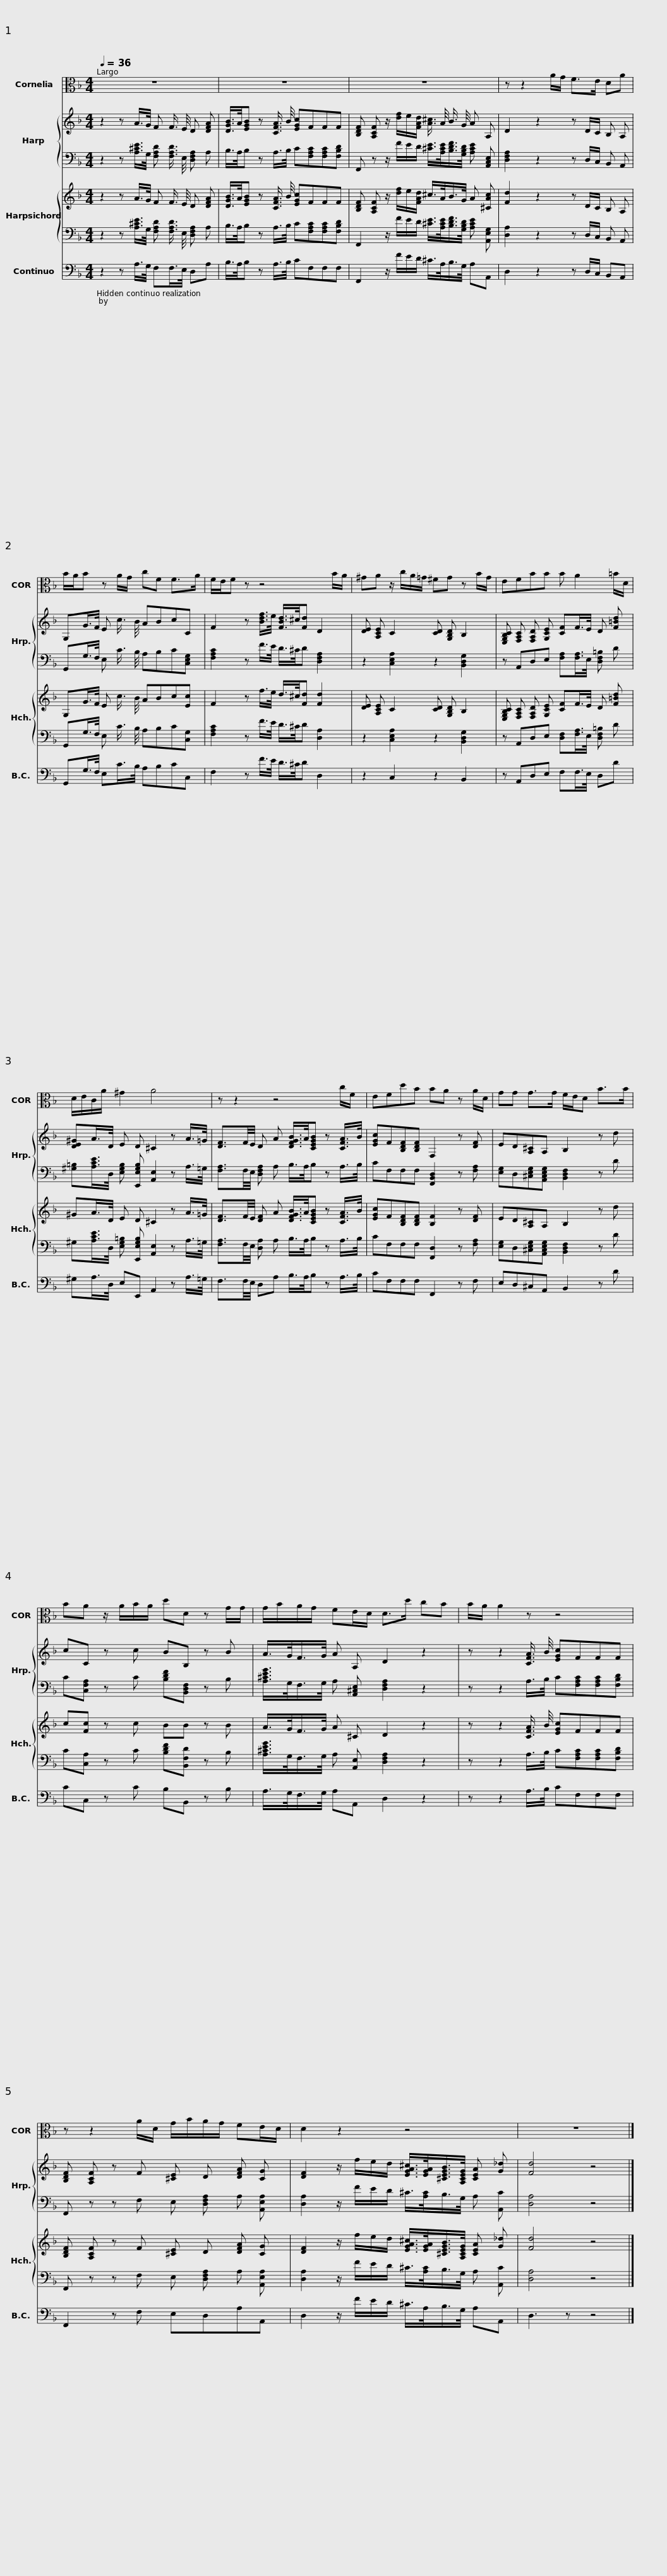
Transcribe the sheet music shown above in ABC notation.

X:1
%%score 1 { 2 | 3 } { 4 | 5 } 6
L:1/8
Q:1/4=36
M:4/4
I:linebreak $
K:F
V:1 alto
V:2 treble
V:3 bass
V:4 treble
V:5 bass
V:6 bass
V:1
 z8 | z8 | z8 | z z2 A/G/ F>E DA |$ B/A/B z A/G/ cF F>A | %5
 F/E/F z z4 B/A/ | ^GA z/ c/A/=G/ ^FG z B/G/ |$ EFBB B A2 =B/D/ | D/E/C/A/ ^G2 A4 | z z2 z4 c/F/ | %10
 EFdB BA z A/D/ |$ GG G>G F/E/D B>B | BA z/ A/B/A/ dD z G/G/ | G/B/A/G/ FE/D/ D>d cB | B/A/ A2 z z4 |$ %15
 z z2 A/D/ G/B/A/G/ FE/D/ | D2 z2 z4 | z8 |] %18
V:2
 z2 z A/>G/ F F3/4 E/4 D [DFA] | [DGB]/>A/[EGB] z [CFA]3/4 B/4 [EGc]FFF | [B,DF] [A,CF] z/ [df]/e/[FAd]/ [A^c]3/4 A/4 B3/4 G/4 A A, | D2 z2 z D/C/ B, A, |$ G,G/>F/ E c3/4 B/4 ABcC | %5
 F2 z [Bdf]/>e/ [FBd]/>^c/[Fd] D2 | [DE] [A,CE] C2 [CD] [G,B,D] B,2 |$ [E,G,B,C] [F,A,C] [F,A,D] [G,CE] [CF]F/>E/ D [F=Bd] | [DE^G]A/>D/ E D ^C2 z A/>=G/ | [DF]3/2F/4E/4 D A [DFGB]/>A/[CEGB] z [CFA]/>B/ | %10
 [EGc]F[B,DF][B,DF] F,2 z [DF] |$ ED[A,^C]A, B,2 z d | cC z c BB, z B | A/>G/F/>G/ A A, D2 z2 | z z2 [CFA]3/4 B/4 [EGc]FFF |$ %15
 [B,DF] [A,CF] z F [^CE] D [DFA] [CG] | [DF]2 z/ f/e/d/ [EGA^c]/>[EGA]/[^CEGB]/>[A,CEG]/ [CEA] [G_d] | [Fd]4 z4 |] %18
V:3
 z2 z [A,^CE]/>G,/ [F,A,D] [F,A,D]3/4 E,/4 [D,F,A,] A, | B,/>A,/B, z A,/>B,/ C[F,A,C][F,A,C][F,B,D] | F,, z z/ F/E/D/ [^CE]/>[A,CE]/[B,DF]/>[G,B,D]/ [A,CE] [A,,C,E,] | [D,F,A,]2 z2 z D,/C,/ B,, A,, |$ G,,G,/>F,/ E, C3/4 B,/4 A,B,C[C,E,G,] | %5
 [F,A,C]2 z F/>E/ D/>^C/D [D,F,A,]2 | z2 [C,E,A,]2 z2 [B,,D,G,]2 |$ z A,,D,E, [F,A,][F,A,]/>E,/ [D,F,=B,] D | [^G,=B,][A,CE]/>D,/ [E,G,B,] [E,,E,G,B,] [A,,E,]2 z A,/>=G,/ | [F,A,]3/2F,/4E,/4 [D,F,A,] A, B,/>A,/B, z A,/>B,/ | %10
 CF,F,F, [F,,B,,D,]2 z [F,A,] |$ [E,G,]D,[^C,E,G,][A,,C,E,G,] [B,,D,F,]2 z D | C[C,F,A,] z C [B,DF][B,,D,F,] z B, | [A,^CEG]/>G,/F,/>G,/ A, [A,,^C,E,] [D,F,A,]2 z2 | z z2 A,/>B,/ C[F,A,C][F,A,C][F,B,D] |$ %15
 F,, z z F, E, [D,F,A,] A, [A,,E,A,] | [D,A,]2 z/ F/E/D/ ^C/>[A,C]/B,/>G,/ A, [A,,C] | [D,A,]4 z4 |] %18
V:4
 z2 z A/>G/ F F3/4 E/4 D [DFA] | [DGB]/>A/[EGB] z [CFA]3/4 B/4 [EGc]FFF | [B,DF] [A,CF] z/ [df]/e/[FAd]/ ^c/>A/B/>G/ A [^CAc] | [Fd]2 z2 z D/C/ B, A, |$ G,G/>F/ E c3/4 B/4 ABc[Ec] | %5
 F2 z f/>e/ d/>^c/[Fd] [Fd]2 | [DE] [A,CE] C2 [CD] [G,B,D] B,2 |$ [E,G,B,C] [F,A,C] [F,A,D] [G,CE] [CF]F/>E/ D [F=Bd] | ^GA/>D/ E D ^C2 z A/>=G/ | [DF]3/2F/4E/4 [DF] A [DFGB]/>A/[CEGB] z [CFA]/>B/ | %10
 [EGc]F[B,DF][B,DF] [B,F]2 z [DF] |$ ED[A,^C]A, B,2 z d | c[Fc] z c BB z B | A/>G/F/>G/ A ^C D2 z2 | z z2 [CFA]3/4 B/4 [EGc]FFF |$ %15
 [B,DF] [A,CF] z F [^CE] D [DFA] [CG] | [DF]2 z/ f/e/d/ [EGA^c]/>[EGA]/[^CEGB]/>[A,CEG]/ [CEA] [G_d] | [Fd]4 z4 |] %18
V:5
 z2 z [A,^CE]/>G,/ [F,A,D] [F,A,D]3/4 E,/4 [D,F,A,] A, | B,/>A,/B, z A,/>B,/ C[F,A,C][F,A,C][F,B,D] | F,,2 z/ F/E/D/ [^CE]/>[A,CE]/[B,DF]/>[G,B,D]/ [A,CE] [A,,E,G,] | [D,A,]2 z2 z D,/C,/ B,, A,, |$ G,,G,/>F,/ E, C3/4 B,/4 A,B,C[C,G,] | %5
 [F,A,C]2 z F/>E/ D/>^C/D [D,A,]2 | z2 [C,E,A,]2 z2 [B,,D,G,]2 |$ z A,,D,E, [D,F,][F,A,]/>E,/ [D,F,=B,] D | ^G,[A,CE]/>D,/ [E,G,=B,] [E,,E,G,B,] [A,,E,]2 z A,/>=G,/ | [F,A,]3/2F,/4E,/4 [D,A,] A, B,/>A,/B, z A,/>B,/ | %10
 CF,F,F, [F,,D,]2 z [F,A,] |$ [E,G,]D,[^C,E,G,][A,,C,E,G,] [B,,D,F,]2 z D | C[C,A,] z C [B,DF][B,,F,D] z B, | [A,^CEG]/>G,/F,/>G,/ A, [A,,E,] [D,F,A,]2 z2 | z z2 A,/>B,/ C[F,A,C][F,A,C][F,B,D] |$ %15
 F,, z z F, E, [D,F,A,] A, [A,,E,A,] | [D,A,]2 z/ F/E/D/ ^C/>[A,C]/B,/>G,/ A, [A,,C] | [D,A,]4 z4 |] %18
V:6
 z2 z A,/>G,/ F,F,/>E,/ D,A, | B,/>A,/B, z A,/>B,/ CF,F,F, | F,,2 z/ F/E/D/ ^C/>A,/B,/>G,/ A,A,, | D,2 z2 z D,/C,/ B,,A,, |$ G,,G,/>F,/ E,C/>B,/ A,B,CC, | %5
 F,2 z F/>E/ D/>^C/D D,2 | z2 C,2 z2 B,,2 |$ z A,,D,E, F,F,/>E,/ D,D | ^G,A,/>D,/ E,E,, A,,2 z A,/>=G,/ | F,3/2F,/4E,/4 D,A, B,/>A,/B, z A,/>B,/ | %10
 CF,F,F, F,,2 z F, |$ E,D,^C,A,, B,,2 z D | CC, z C B,B,, z B, | A,/>G,/F,/>G,/ A,A,, D,2 z2 | z z2 A,/>B,/ CF,F,F, |$ %15
 F,,2 z F, E,D,A,A,, | D,2 z/ F/E/D/ ^C/>A,/B,/>G,/ A,A,, | D,3 z z4 |] %18
